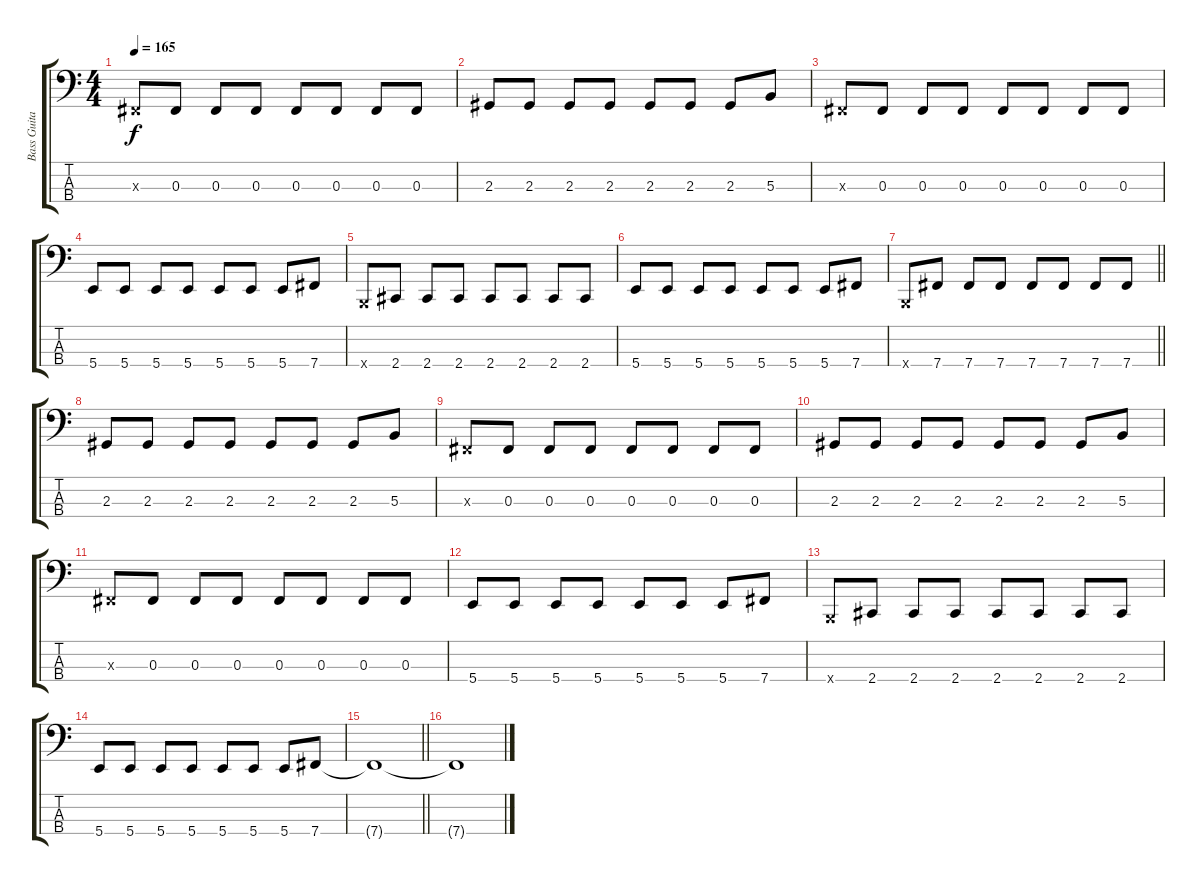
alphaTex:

\track ("Bass Guitar" "Bass Guita") {instrument electricbasspick}
\staff {score tabs}
\tuning (E2 B1 Gb1 B0) {hide}
\ts (4 4)
\tempo 165
\clef f4
\ks c
0.3{x}.8{dy f} 0.3.8 0.3.8 0.3.8 0.3.8 0.3.8 0.3.8 0.3.8 |
2.3.8 2.3.8 2.3.8 2.3.8 2.3.8 2.3.8 2.3.8 5.3.8 |
0.3{x}.8 0.3.8 0.3.8 0.3.8 0.3.8 0.3.8 0.3.8 0.3.8 |
5.4.8 5.4.8 5.4.8 5.4.8 5.4.8 5.4.8 5.4.8 7.4.8 |
0.4{x}.8 2.4.8 2.4.8 2.4.8 2.4.8 2.4.8 2.4.8 2.4.8 |
5.4.8 5.4.8 5.4.8 5.4.8 5.4.8 5.4.8 5.4.8 7.4.8 |
\barLineRight lightlight
0.4{x}.8 7.4.8 7.4.8 7.4.8 7.4.8 7.4.8 7.4.8 7.4.8 |
2.3.8 2.3.8 2.3.8 2.3.8 2.3.8 2.3.8 2.3.8 5.3.8 |
0.3{x}.8 0.3.8 0.3.8 0.3.8 0.3.8 0.3.8 0.3.8 0.3.8 |
2.3.8 2.3.8 2.3.8 2.3.8 2.3.8 2.3.8 2.3.8 5.3.8 |
0.3{x}.8 0.3.8 0.3.8 0.3.8 0.3.8 0.3.8 0.3.8 0.3.8 |
5.4.8 5.4.8 5.4.8 5.4.8 5.4.8 5.4.8 5.4.8 7.4.8 |
0.4{x}.8 2.4.8 2.4.8 2.4.8 2.4.8 2.4.8 2.4.8 2.4.8 |
5.4.8 5.4.8 5.4.8 5.4.8 5.4.8 5.4.8 5.4.8 7.4.8 |
\barLineRight lightlight
7.4{t}.1 |
7.4{t}.1
